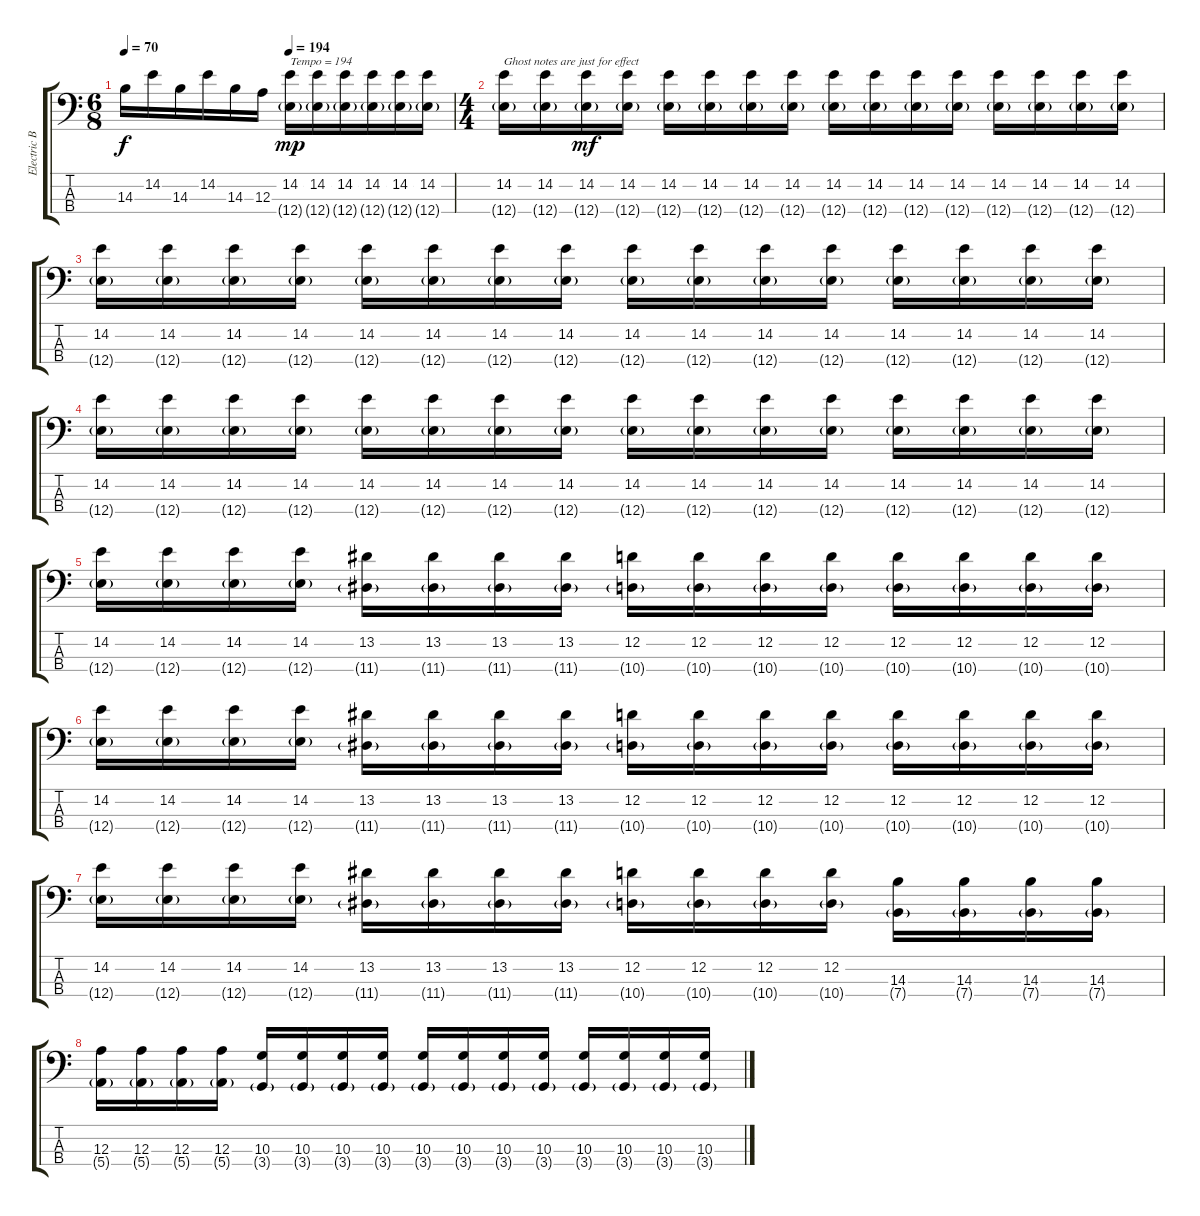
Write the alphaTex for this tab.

\track ("Electric Bass (Jason Newsted)" "Electric B") {instrument electricbasspick}
\staff {score tabs}
\tuning (G2 D2 A1 E1) {hide}
\ts (6 8)
\tempo 70
\tempo (194 0.5)
\clef f4
\ks c
14.3.16{dy f} 14.2.16 14.3.16 14.2.16 14.3.16 12.3.16 (14.2 12.4{g}).16{txt "Tempo = 194" dy mp} (14.2 12.4{g}).16 (14.2 12.4{g}).16 (14.2 12.4{g}).16 (14.2 12.4{g}).16 (14.2 12.4{g}).16 |
\ts (4 4)
(14.2 12.4{g}).16{txt "Ghost notes are just for effect"} (14.2 12.4{g}).16 (14.2 12.4{g}).16{dy mf} (14.2 12.4{g}).16 (14.2 12.4{g}).16 (14.2 12.4{g}).16 (14.2 12.4{g}).16 (14.2 12.4{g}).16 (14.2 12.4{g}).16 (14.2 12.4{g}).16 (14.2 12.4{g}).16 (14.2 12.4{g}).16 (14.2 12.4{g}).16 (14.2 12.4{g}).16 (14.2 12.4{g}).16 (14.2 12.4{g}).16 |
(14.2 12.4{g}).16 (14.2 12.4{g}).16 (14.2 12.4{g}).16 (14.2 12.4{g}).16 (14.2 12.4{g}).16 (14.2 12.4{g}).16 (14.2 12.4{g}).16 (14.2 12.4{g}).16 (14.2 12.4{g}).16 (14.2 12.4{g}).16 (14.2 12.4{g}).16 (14.2 12.4{g}).16 (14.2 12.4{g}).16 (14.2 12.4{g}).16 (14.2 12.4{g}).16 (14.2 12.4{g}).16 |
(14.2 12.4{g}).16 (14.2 12.4{g}).16 (14.2 12.4{g}).16 (14.2 12.4{g}).16 (14.2 12.4{g}).16 (14.2 12.4{g}).16 (14.2 12.4{g}).16 (14.2 12.4{g}).16 (14.2 12.4{g}).16 (14.2 12.4{g}).16 (14.2 12.4{g}).16 (14.2 12.4{g}).16 (14.2 12.4{g}).16 (14.2 12.4{g}).16 (14.2 12.4{g}).16 (14.2 12.4{g}).16 |
(14.2 12.4{g}).16 (14.2 12.4{g}).16 (14.2 12.4{g}).16 (14.2 12.4{g}).16 (13.2 11.4{g}).16 (13.2 11.4{g}).16 (13.2 11.4{g}).16 (13.2 11.4{g}).16 (12.2 10.4{g}).16 (12.2 10.4{g}).16 (12.2 10.4{g}).16 (12.2 10.4{g}).16 (12.2 10.4{g}).16 (12.2 10.4{g}).16 (12.2 10.4{g}).16 (12.2 10.4{g}).16 |
(14.2 12.4{g}).16 (14.2 12.4{g}).16 (14.2 12.4{g}).16 (14.2 12.4{g}).16 (13.2 11.4{g}).16 (13.2 11.4{g}).16 (13.2 11.4{g}).16 (13.2 11.4{g}).16 (12.2 10.4{g}).16 (12.2 10.4{g}).16 (12.2 10.4{g}).16 (12.2 10.4{g}).16 (12.2 10.4{g}).16 (12.2 10.4{g}).16 (12.2 10.4{g}).16 (12.2 10.4{g}).16 |
(14.2 12.4{g}).16 (14.2 12.4{g}).16 (14.2 12.4{g}).16 (14.2 12.4{g}).16 (13.2 11.4{g}).16 (13.2 11.4{g}).16 (13.2 11.4{g}).16 (13.2 11.4{g}).16 (12.2 10.4{g}).16 (12.2 10.4{g}).16 (12.2 10.4{g}).16 (12.2 10.4{g}).16 (14.3 7.4{g}).16 (14.3 7.4{g}).16 (14.3 7.4{g}).16 (14.3 7.4{g}).16 |
(12.3 5.4{g}).16 (12.3 5.4{g}).16 (12.3 5.4{g}).16 (12.3 5.4{g}).16 (10.3 3.4{g}).16 (10.3 3.4{g}).16 (10.3 3.4{g}).16 (10.3 3.4{g}).16 (10.3 3.4{g}).16 (10.3 3.4{g}).16 (10.3 3.4{g}).16 (10.3 3.4{g}).16 (10.3 3.4{g}).16 (10.3 3.4{g}).16 (10.3 3.4{g}).16 (10.3 3.4{g}).16
